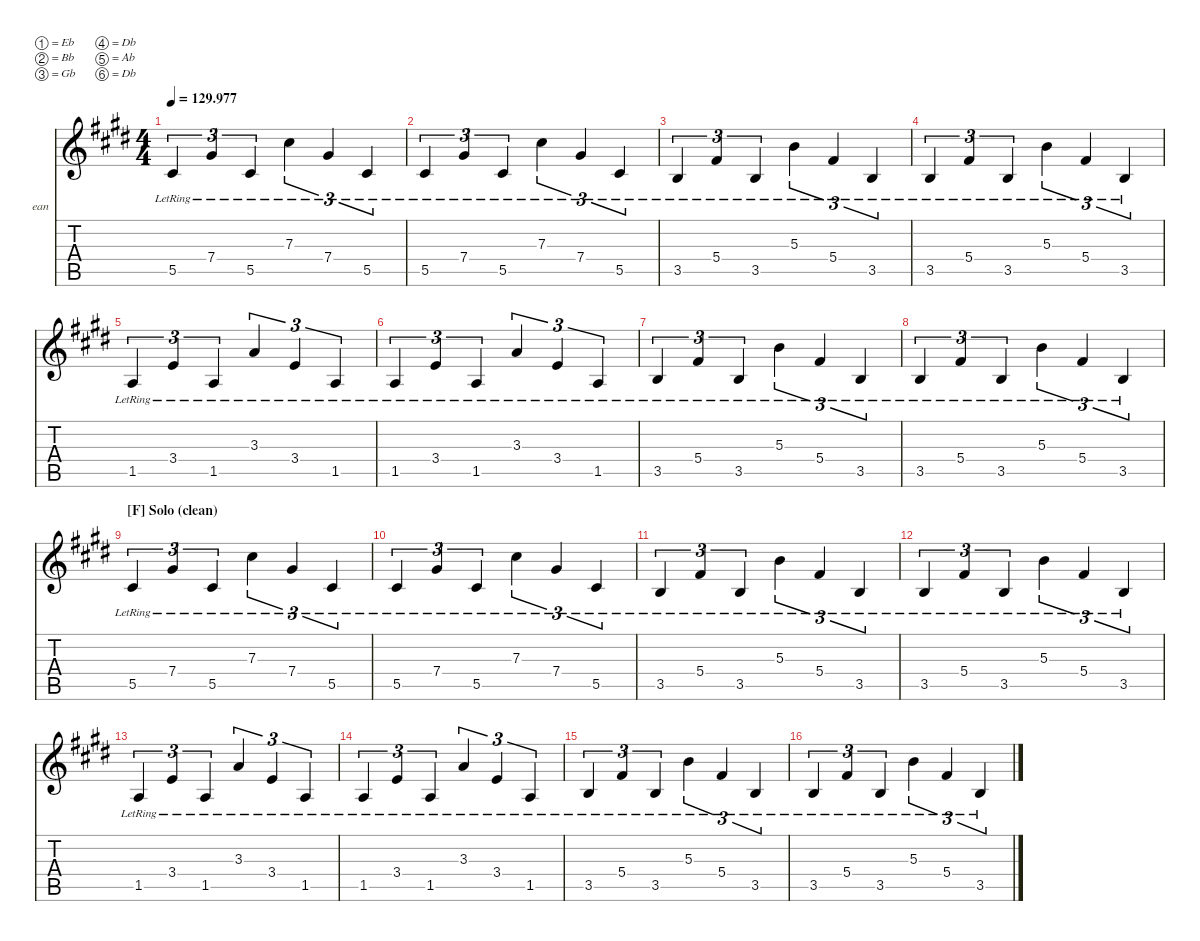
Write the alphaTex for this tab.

\defaultSystemsLayout 4
\hideDynamics
\bracketExtendMode nobrackets
\firstSystemTrackNameOrientation horizontal
\otherSystemsTrackNameOrientation horizontal
\track ("GTR3_Clean" "ean") {defaultSystemsLayout 4 instrument distortionguitar}
\staff {score tabs}
\tuning (Eb4 Bb3 Gb3 Db3 Ab2 Db2)
\ts (4 4)
\tempo
129.977
\accidentals auto
\clef g2
\ottava regular
\simile none
\ks e
5.5{lr}.4{tu (3 2) dy mf} 7.4{lr}.4{tu (3 2)} 5.5{lr}.4{tu (3 2)} 7.3{lr}.4{tu (3 2)} 7.4{lr}.4{tu (3 2)} 5.5{lr}.4{tu (3 2)} |
5.5{lr}.4{tu (3 2)} 7.4{lr}.4{tu (3 2)} 5.5{lr}.4{tu (3 2)} 7.3{lr}.4{tu (3 2)} 7.4{lr}.4{tu (3 2)} 5.5{lr}.4{tu (3 2)} |
3.5{lr}.4{tu (3 2)} 5.4{lr}.4{tu (3 2)} 3.5{lr}.4{tu (3 2)} 5.3{lr}.4{tu (3 2)} 5.4{lr}.4{tu (3 2)} 3.5{lr}.4{tu (3 2)} |
3.5{lr}.4{tu (3 2)} 5.4{lr}.4{tu (3 2)} 3.5{lr}.4{tu (3 2)} 5.3{lr}.4{tu (3 2)} 5.4{lr}.4{tu (3 2)} 3.5{lr}.4{tu (3 2)} |
1.5{lr}.4{tu (3 2)} 3.4{lr}.4{tu (3 2)} 1.5{lr}.4{tu (3 2)} 3.3{lr}.4{tu (3 2)} 3.4{lr}.4{tu (3 2)} 1.5{lr}.4{tu (3 2)} |
1.5{lr}.4{tu (3 2)} 3.4{lr}.4{tu (3 2)} 1.5{lr}.4{tu (3 2)} 3.3{lr}.4{tu (3 2)} 3.4{lr}.4{tu (3 2)} 1.5{lr}.4{tu (3 2)} |
3.5{lr}.4{tu (3 2)} 5.4{lr}.4{tu (3 2)} 3.5{lr}.4{tu (3 2)} 5.3{lr}.4{tu (3 2)} 5.4{lr}.4{tu (3 2)} 3.5{lr}.4{tu (3 2)} |
3.5{lr}.4{tu (3 2)} 5.4{lr}.4{tu (3 2)} 3.5{lr}.4{tu (3 2)} 5.3{lr}.4{tu (3 2)} 5.4{lr}.4{tu (3 2)} 3.5{lr}.4{tu (3 2)} |
\section ("F" "Solo (clean)")
5.5{lr}.4{tu (3 2)} 7.4{lr}.4{tu (3 2)} 5.5{lr}.4{tu (3 2)} 7.3{lr}.4{tu (3 2)} 7.4{lr}.4{tu (3 2)} 5.5{lr}.4{tu (3 2)} |
5.5{lr}.4{tu (3 2)} 7.4{lr}.4{tu (3 2)} 5.5{lr}.4{tu (3 2)} 7.3{lr}.4{tu (3 2)} 7.4{lr}.4{tu (3 2)} 5.5{lr}.4{tu (3 2)} |
3.5{lr}.4{tu (3 2)} 5.4{lr}.4{tu (3 2)} 3.5{lr}.4{tu (3 2)} 5.3{lr}.4{tu (3 2)} 5.4{lr}.4{tu (3 2)} 3.5{lr}.4{tu (3 2)} |
3.5{lr}.4{tu (3 2)} 5.4{lr}.4{tu (3 2)} 3.5{lr}.4{tu (3 2)} 5.3{lr}.4{tu (3 2)} 5.4{lr}.4{tu (3 2)} 3.5{lr}.4{tu (3 2)} |
1.5{lr}.4{tu (3 2)} 3.4{lr}.4{tu (3 2)} 1.5{lr}.4{tu (3 2)} 3.3{lr}.4{tu (3 2)} 3.4{lr}.4{tu (3 2)} 1.5{lr}.4{tu (3 2)} |
1.5{lr}.4{tu (3 2)} 3.4{lr}.4{tu (3 2)} 1.5{lr}.4{tu (3 2)} 3.3{lr}.4{tu (3 2)} 3.4{lr}.4{tu (3 2)} 1.5{lr}.4{tu (3 2)} |
3.5{lr}.4{tu (3 2)} 5.4{lr}.4{tu (3 2)} 3.5{lr}.4{tu (3 2)} 5.3{lr}.4{tu (3 2)} 5.4{lr}.4{tu (3 2)} 3.5{lr}.4{tu (3 2)} |
3.5{lr}.4{tu (3 2)} 5.4{lr}.4{tu (3 2)} 3.5{lr}.4{tu (3 2)} 5.3{lr}.4{tu (3 2)} 5.4{lr}.4{tu (3 2)} 3.5{lr}.4{tu (3 2)}
